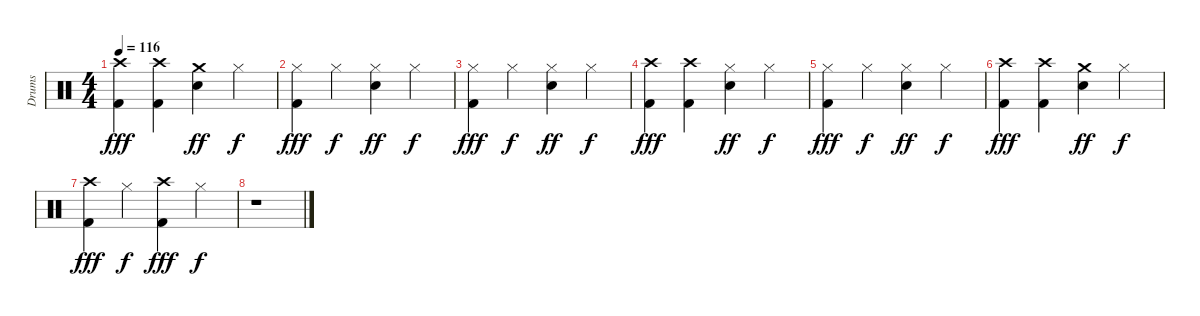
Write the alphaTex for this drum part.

\track ("Drums" "Drums") {instrument percussion}
\staff {score}
\articulation defaults
\ts (4 4)
\tempo 116
\clef neutral
\ks c
("Crash high (hit)" "Kick (hit) 2").4{dy fff} ("Crash high (hit)" "Kick (hit) 2").4 ("Crash medium (hit)" "Electric Snare (hit)").4{dy ff} "Hi-Hat (closed)".4{dy f} |
("Hi-Hat (closed)" "Kick (hit) 2").4{dy fff} "Hi-Hat (closed)".4{dy f} ("Hi-Hat (closed)" "Electric Snare (hit)").4{dy ff} "Hi-Hat (closed)".4{dy f} |
("Hi-Hat (closed)" "Kick (hit) 2").4{dy fff} "Hi-Hat (closed)".4{dy f} ("Hi-Hat (closed)" "Electric Snare (hit)").4{dy ff} "Hi-Hat (closed)".4{dy f} |
("Crash high (hit)" "Kick (hit) 2").4{dy fff} ("Crash high (hit)" "Kick (hit) 2").4 ("Hi-Hat (closed)" "Electric Snare (hit)").4{dy ff} "Hi-Hat (closed)".4{dy f} |
("Hi-Hat (closed)" "Kick (hit) 2").4{dy fff} "Hi-Hat (closed)".4{dy f} ("Hi-Hat (closed)" "Electric Snare (hit)").4{dy ff} "Hi-Hat (closed)".4{dy f} |
("Crash high (hit)" "Kick (hit) 2").4{dy fff} ("Crash high (hit)" "Kick (hit) 2").4 ("Crash medium (hit)" "Electric Snare (hit)").4{dy ff} "Hi-Hat (closed)".4{dy f} |
("Crash high (hit)" "Kick (hit) 2").4{dy fff} "Hi-Hat (closed)".4{dy f} ("Crash high (hit)" "Kick (hit) 2").4{dy fff} "Hi-Hat (closed)".4{dy f} |
r.1
